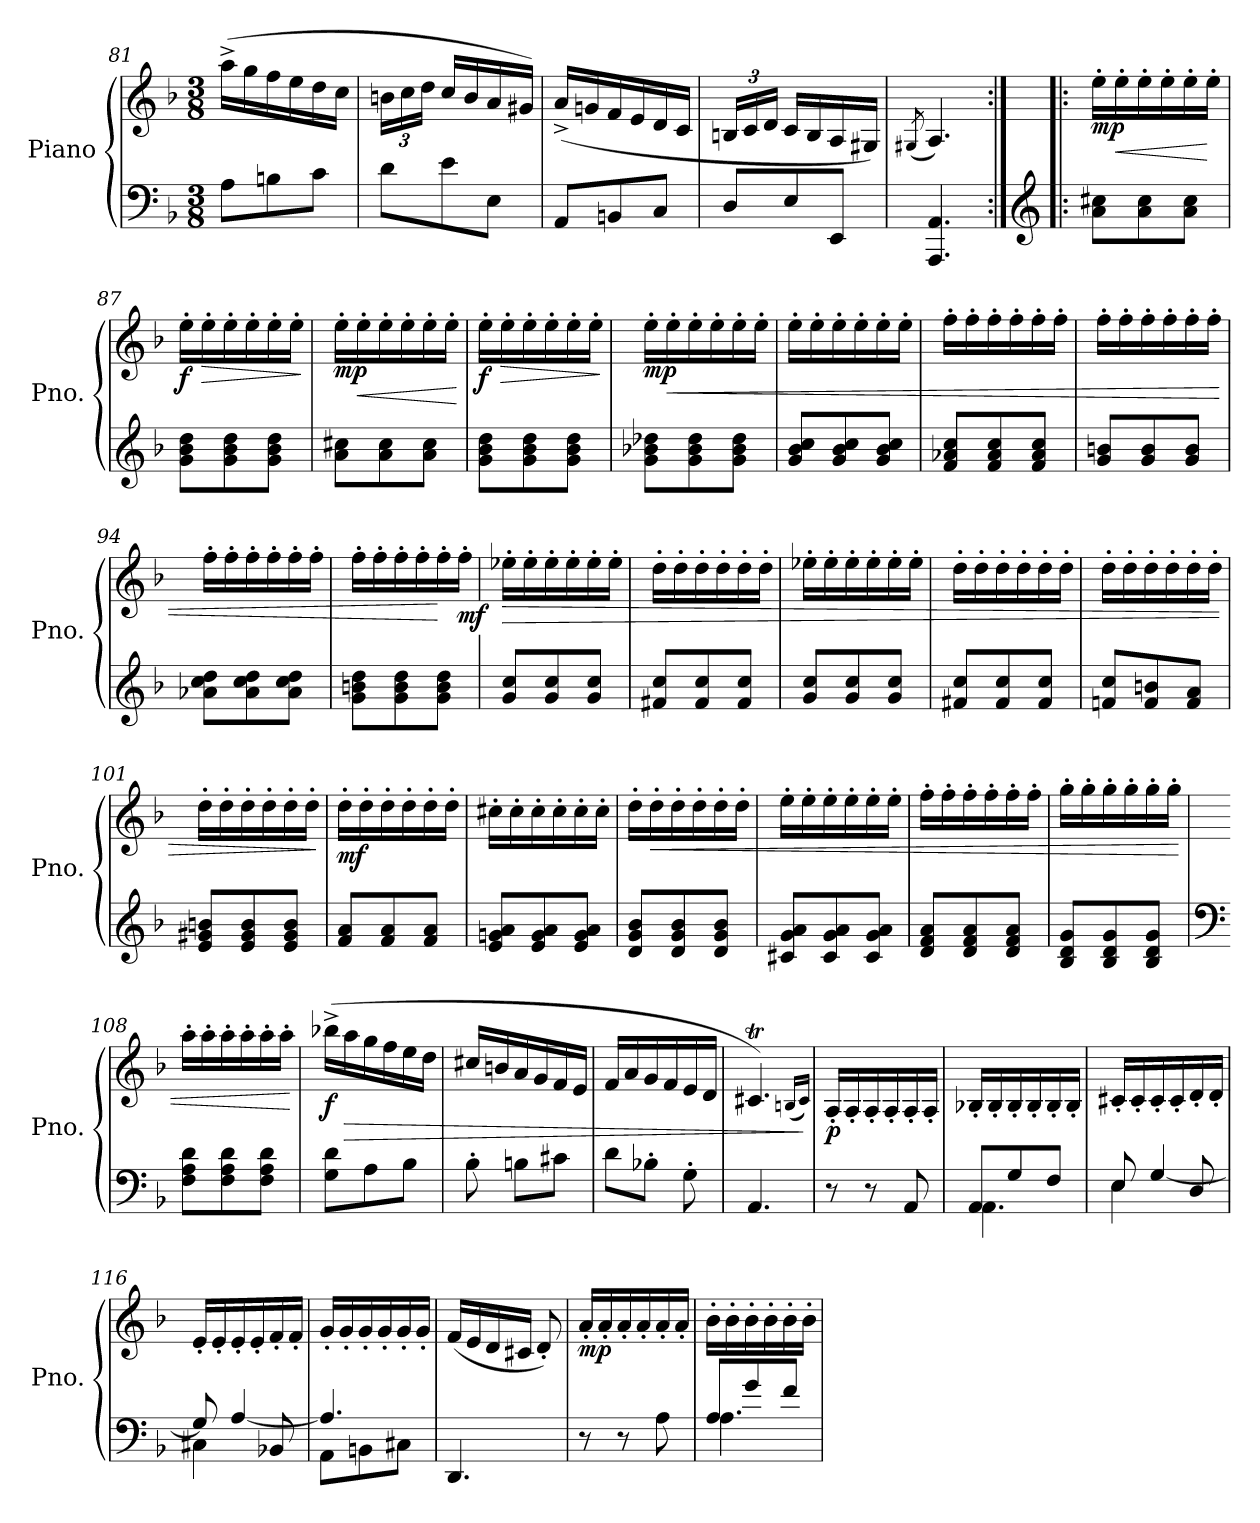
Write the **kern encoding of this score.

**kern	**kern	**dynam
*part1	*part1	*part1
*staff2	*staff1	*staff1/2
*I"Piano	*	*
*I'Pno.	*	*
*clefF4	*clefG2	*
*k[b-]	*k[b-]	*
*M3/8	*M3/8	*
=81	=81	=81
8A\L	(16aa^\LL	.
.	16gg\	.
8Bn\	16ff\	.
.	16ee\	.
8c\J	16dd\	.
.	16cc\JJ	.
=82	=82	=82
*	*Xbrackettup	*
8d\L	24bn\LL	.
.	24cc\	.
.	24dd\JJ	.
8e\	16cc/LL	.
.	16b/	.
8E\J	16a/	.
.	16g#X/JJ)	.
!!LO:LB:g=z
=83	=83	=83
8AA/L	(16a^/LL	.
.	16gn/	.
8BBn/	16f/	.
.	16e/	.
8C/J	16d/	.
.	16c/JJ	.
=84	=84	=84
8D/L	24Bn/LL	.
.	24c/	.
.	24d/JJ	.
8E/	16c/LL	.
.	16B/	.
8EE/J	16A/	.
.	16G#X/JJ)	.
=85	=85	=85
.	(8qG#X/	.
4.AAA/ 4.AA/	4.A/)	.
=86:|!|:	=86:|!|:	=86:|!|:
*clefG2	*	*
!	!	!LO:DY:b
8a\ 8cc#X\L	16ee'\LL	mp
!	!	!LO:HP:b
.	16ee'\	<
8a\ 8cc#\	16ee'\	.
.	16ee'\	.
8a\ 8cc#\J	16ee'\	.
.	16ee'\JJ	[
=87	=87	=87
!	!	!LO:DY:b
8g\ 8b-\ 8dd\L	16ee'\LL	f
!	!	!LO:HP:b
.	16ee'\	>
8g\ 8b-\ 8dd\	16ee'\	.
.	16ee'\	.
8g\ 8b-\ 8dd\J	16ee'\	.
.	16ee'\JJ	.
.	.	]
!!LO:LB:g=z
=88	=88	=88
!	!	!LO:DY:b
8a\ 8cc#X\L	16ee'\LL	mp
!	!	!LO:HP:b
.	16ee'\	<
8a\ 8cc#\	16ee'\	.
.	16ee'\	.
8a\ 8cc#\J	16ee'\	.
.	16ee'\JJ	.
.	.	[
=89	=89	=89
!	!	!LO:DY:b
8g\ 8b-\ 8dd\L	16ee'\LL	f
!	!	!LO:HP:b
.	16ee'\	>
8g\ 8b-\ 8dd\	16ee'\	.
.	16ee'\	.
8g\ 8b-\ 8dd\J	16ee'\	.
.	16ee'\JJ	.
.	.	]
=90	=90	=90
!	!	!LO:DY:b
8g\ 8b-X\ 8dd-X\L	16ee'\LL	mp
!	!	!LO:HP:b
.	16ee'\	<
8g\ 8b-\ 8dd-\	16ee'\	.
.	16ee'\	.
8g\ 8b-\ 8dd-\J	16ee'\	.
.	16ee'\JJ	.
=91	=91	=91
8g/ 8b-/ 8cc/L	16ee'\LL	.
.	16ee'\	.
8g/ 8b-/ 8cc/	16ee'\	.
.	16ee'\	.
8g/ 8b-/ 8cc/J	16ee'\	.
.	16ee'\JJ	.
=92	=92	=92
8f/ 8a-X/ 8cc/L	16ff'\LL	.
.	16ff'\	.
8f/ 8a-/ 8cc/	16ff'\	.
.	16ff'\	.
8f/ 8a-/ 8cc/J	16ff'\	.
.	16ff'\JJ	.
!!LO:LB:g=z
=93	=93	=93
8g/ 8bn/L	16ff'\LL	.
.	16ff'\	.
8g/ 8b/	16ff'\	.
.	16ff'\	.
8g/ 8b/J	16ff'\	.
.	16ff'\JJ	.
=94	=94	=94
8a-X\ 8cc\ 8dd\L	16ff'\LL	.
.	16ff'\	.
8a-\ 8cc\ 8dd\	16ff'\	.
.	16ff'\	.
8a-\ 8cc\ 8dd\J	16ff'\	.
.	16ff'\JJ	.
=95	=95	=95
8g\ 8bn\ 8dd\L	16ff'\LL	.
.	16ff'\	.
8g\ 8b\ 8dd\	16ff'\	.
.	16ff'\	.
8g\ 8b\ 8dd\J	16ff'\	[
!	!	!LO:DY:b
.	16ff'\JJ	mf
=96	=96	=96
!	!	!LO:HP:b
8g/ 8cc/L	16ee-X'\LL	>
.	16ee-'\	.
8g/ 8cc/	16ee-'\	.
.	16ee-'\	.
8g/ 8cc/J	16ee-'\	.
.	16ee-'\JJ	.
=97	=97	=97
8f#X/ 8cc/L	16dd'\LL	.
.	16dd'\	.
8f#/ 8cc/	16dd'\	.
.	16dd'\	.
8f#/ 8cc/J	16dd'\	.
.	16dd'\JJ	.
!!LO:PB:g=z
=98	=98	=98
8g/ 8cc/L	16ee-X'\LL	.
.	16ee-'\	.
8g/ 8cc/	16ee-'\	.
.	16ee-'\	.
8g/ 8cc/J	16ee-'\	.
.	16ee-'\JJ	.
=99	=99	=99
8f#X/ 8cc/L	16dd'\LL	.
.	16dd'\	.
8f#/ 8cc/	16dd'\	.
.	16dd'\	.
8f#/ 8cc/J	16dd'\	.
.	16dd'\JJ	.
=100	=100	=100
8fn/ 8cc/L	16dd'\LL	.
.	16dd'\	.
8f/ 8bn/	16dd'\	.
.	16dd'\	.
8f/ 8a/J	16dd'\	.
.	16dd'\JJ	.
=101	=101	=101
8e/ 8g#X/ 8bn/L	16dd'\LL	.
.	16dd'\	.
8e/ 8g#/ 8b/	16dd'\	.
.	16dd'\	.
8e/ 8g#/ 8b/J	16dd'\	.
.	16dd'\JJ	.
.	.	]
=102	=102	=102
!	!	!LO:DY:b
8f/ 8a/L	16dd'\LL	mf
.	16dd'\	.
8f/ 8a/	16dd'\	.
.	16dd'\	.
8f/ 8a/J	16dd'\	.
.	16dd'\JJ	.
!!LO:LB:g=z
=103	=103	=103
8e/ 8gn/ 8a/L	16cc#X'\LL	.
.	16cc#'\	.
8e/ 8g/ 8a/	16cc#'\	.
.	16cc#'\	.
8e/ 8g/ 8a/J	16cc#'\	.
.	16cc#'\JJ	.
=104	=104	=104
8d/ 8g/ 8b-/L	16dd'\LL	.
!	!	!LO:HP:b
.	16dd'\	<
8d/ 8g/ 8b-/	16dd'\	.
.	16dd'\	.
8d/ 8g/ 8b-/J	16dd'\	.
.	16dd'\JJ	.
=105	=105	=105
8c#X/ 8g/ 8a/L	16ee'\LL	.
.	16ee'\	.
8c#/ 8g/ 8a/	16ee'\	.
.	16ee'\	.
8c#/ 8g/ 8a/J	16ee'\	.
.	16ee'\JJ	.
=106	=106	=106
8d/ 8f/ 8a/L	16ff'\LL	.
.	16ff'\	.
8d/ 8f/ 8a/	16ff'\	.
.	16ff'\	.
8d/ 8f/ 8a/J	16ff'\	.
.	16ff'\JJ	.
=107	=107	=107
8B-/ 8d/ 8g/L	16gg'\LL	.
.	16gg'\	.
8B-/ 8d/ 8g/	16gg'\	.
.	16gg'\	.
8B-/ 8d/ 8g/J	16gg'\	.
.	16gg'\JJ	.
!!LO:LB:g=z
=108	=108	=108
*clefF4	*	*
8F\ 8A\ 8d\L	16aa'\LL	.
.	16aa'\	.
8F\ 8A\ 8d\	16aa'\	.
.	16aa'\	.
8F\ 8A\ 8d\J	16aa'\	.
.	16aa'\JJ	.
.	.	[
=109	=109	=109
!	!	!LO:DY:b
8G\ 8d\L	(16bb-X^\LL	f
!	!	!LO:HP:b
.	16aa\	>
8A\	16gg\	.
.	16ff\	.
8B-\J	16ee\	.
.	16dd\JJ	.
=110	=110	=110
8B-'\	16cc#X/LL	.
.	16bn/	.
8Bn\L	16a/	.
.	16g/	.
8c#X\J	16f/	.
.	16e/JJ	.
=111	=111	=111
8d\L	16f/LL	.
.	16a/	.
8B-X'\J	16g/	.
.	16f/	.
8G'\	16e/	.
.	16d/JJ	.
=112	=112	=112
4.AA/	4.c#Xt/)	.
.	(16qBn/LL	.
.	16qc#/JJ)	.
.	.	]
!!LO:LB:g=z
=113	=113	=113
!	!	!LO:DY:b
8r	16A'/LL	p
.	16A'/	.
8r	16A'/	.
.	16A'/	.
8AA/	16A'/	.
.	16A'/JJ	.
=114	=114	=114
*^	*	*
8AA/L	4.AA\	16B-X'/LL	.
.	.	16B-'/	.
8G/	.	16B-'/	.
.	.	16B-'/	.
8F/J	.	16B-'/	.
.	.	16B-'/JJ	.
=115	=115	=115	=115
4E\	8E/	16c#X'/LL	.
.	.	16c#'/	.
.	[4G/	16c#'/	.
.	.	16c#'/	.
8D/	.	16d'/	.
.	.	16d'/JJ	.
=116	=116	=116	=116
4C#X\	8G/]	16e'/LL	.
.	.	16e'/	.
.	[4A/	16e'/	.
.	.	16e'/	.
8BB-X/	.	16f'/	.
.	.	16f'/JJ	.
=117	=117	=117	=117
8AA\L	4.A/]	16g'/LL	.
.	.	16g'/	.
8BBn\	.	16g'/	.
.	.	16g'/	.
8C#X\J	.	16g'/	.
.	.	16g'/JJ	.
*v	*v	*	*
!!LO:LB:g=z
=118	=118	=118
4.DD/	(16f/LL	.
.	16e/	.
.	16d/	.
.	16c#X/JJ	.
.	8d'/)	.
=119	=119	=119
!	!	!LO:DY:b
8r	16a'/LL	mp
.	16a'/	.
8r	16a'/	.
.	16a'/	.
8A\	16a'/	.
.	16a'/JJ	.
=120	=120	=120
*^	*	*
8A/L	4.A\	16b-'\LL	.
.	.	16b-'\	.
8g/	.	16b-'\	.
.	.	16b-'\	.
8f/J	.	16b-'\	.
.	.	16b-'\JJ	.
*v	*v	*	*
=	=	=
*-	*-	*-
